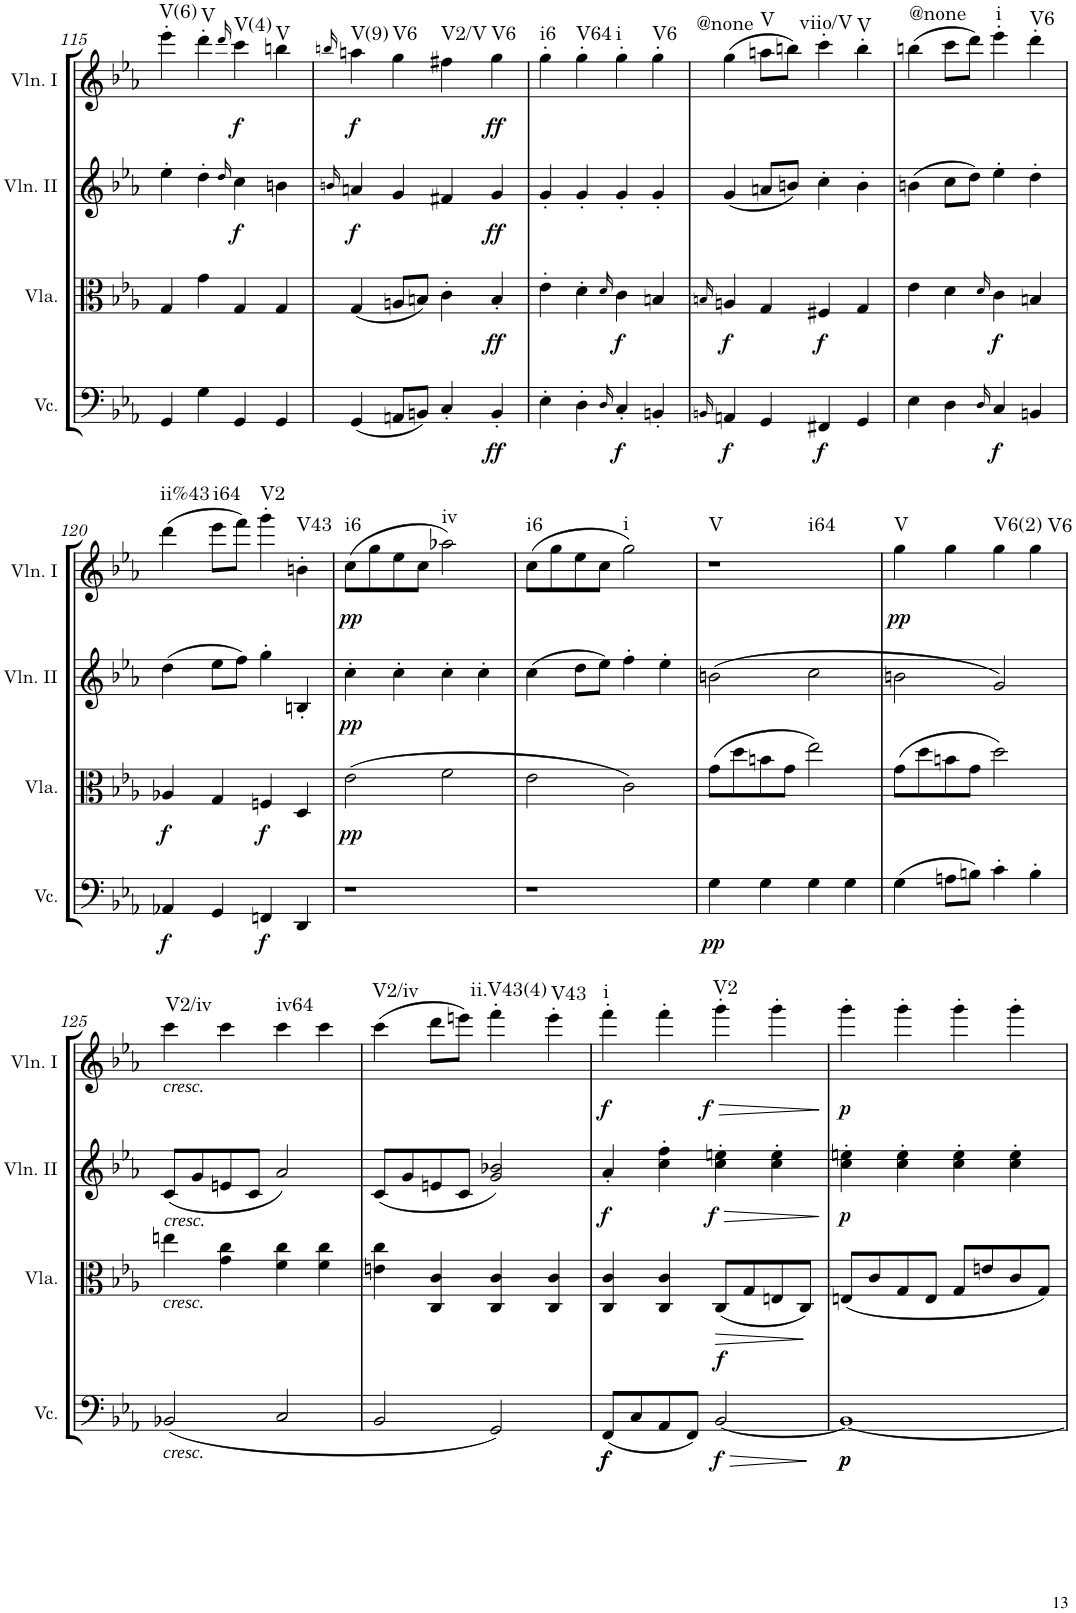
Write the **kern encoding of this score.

**kern	**dynam	**kern	**dynam	**kern	**dynam	**kern	**dynam	**harte
*part4	*part4	*part3	*part3	*part2	*part2	*part1	*part1	*part1
*staff4	*staff4	*staff3	*staff3	*staff2	*staff2	*staff1	*staff1	*
*I"Violoncello	*	*I"Viola	*	*I"Violin II	*	*I"Violin I	*	*
*I'Vc.	*	*I'Vla.	*	*I'Vln. II	*	*I'Vln. I	*	*
!!LO:PB:g=z
*clefF4	*	*clefC3	*	*clefG2	*	*clefG2	*	*
*k[b-e-a-]	*	*k[b-e-a-]	*	*k[b-e-a-]	*	*k[b-e-a-]	*	*
*M2/2	*	*M2/2	*	*M2/2	*	*M2/2	*	*
*met(c|)	*	*met(c|)	*	*met(c|)	*	*met(c|)	*	*
=115	=115	=115	=115	=115	=115	=115	=115	=115
!	!	!	!	!	!	!	!	!LO:H:kt=V(6)
4GG/	.	4G/	.	4ee-'\	.	4eee-'\	.	N
!	!	!	!	!	!	!	!	!LO:H:kt=V
4G\	.	4g\	.	4dd'\	.	4ddd'\	.	N
.	.	.	.	16qdd/	.	16qddd/	.	.
!	!	!	!	!	!LO:DY:b	!	!LO:DY:b	!LO:H:kt=V(4)
4GG/	.	4G/	.	4cc\	f	4ccc\	f	N
!	!	!	!	!	!	!	!	!LO:H:kt=V
4GG/	.	4G/	.	4bn\	.	4bbn\	.	N
=116	=116	=116	=116	=116	=116	=116	=116	=116
.	.	.	.	16qbn/	.	16qbbn/	.	.
!	!	!	!	!	!LO:DY:b	!	!LO:DY:b	!LO:H:kt=V(9)
(4GG/	.	(4G/	.	4an/	f	4aan\	f	N
!	!	!	!	!	!	!	!	!LO:H:kt=V6
8AAn/L	.	8An/L	.	4g/	.	4gg\	.	N
8BBn/J)	.	8Bn/J)	.	.	.	.	.	.
!	!	!	!	!	!	!	!	!LO:H:kt=V2/V
4C'/	.	4c'\	.	4f#X/	.	4ff#X\	.	N
!	!LO:DY:b	!	!LO:DY:b	!	!LO:DY:b	!	!LO:DY:b	!LO:H:kt=V6
4BB'/	ff	4B'/	ff	4g/	ff	4gg\	ff	N
=117	=117	=117	=117	=117	=117	=117	=117	=117
!	!	!	!	!	!	!	!	!LO:H:kt=i6
4E-'\	.	4e-'\	.	4g'/	.	4gg'\	.	N
!	!	!	!	!	!	!	!	!LO:H:kt=V64
4D'\	.	4d'\	.	4g'/	.	4gg'\	.	N
16qD/	.	16qd/	.	.	.	.	.	.
!	!LO:DY:b	!	!LO:DY:b	!	!	!	!	!LO:H:kt=i
4C'/	f	4c\	f	4g'/	.	4gg'\	.	N
!	!	!	!	!	!	!	!	!LO:H:kt=V6
4BBn'/	.	4Bn/	.	4g'/	.	4gg'\	.	N
=118	=118	=118	=118	=118	=118	=118	=118	=118
16qBBn/	.	16qBn/	.	.	.	.	.	.
!	!LO:DY:b	!	!LO:DY:b	!	!	!	!	!LO:H:kt=@none
4AAn/	f	4An/	f	(4g/	.	(4gg\	.	N
!	!	!	!	!	!	!	!	!LO:H:kt=V
4GG/	.	4G/	.	8an/L	.	8aan\L	.	N
.	.	.	.	8bn/J)	.	8bbn\J)	.	.
!	!LO:DY:b	!	!LO:DY:b	!	!	!	!	!LO:H:kt=viio/V
4FF#X/	f	4F#X/	f	4cc'\	.	4ccc'\	.	N
!	!	!	!	!	!	!	!	!LO:H:kt=V
4GG/	.	4G/	.	4b'\	.	4bb'\	.	N
=119	=119	=119	=119	=119	=119	=119	=119	=119
!	!	!	!	!	!	!	!	!LO:H:kt=@none
4E-\	.	4e-\	.	(4bn\	.	(4bbn\	.	N
4D\	.	4d\	.	8cc\L	.	8ccc\L	.	.
.	.	.	.	8dd\J)	.	8ddd\J)	.	.
16qD/	.	16qd/	.	.	.	.	.	.
!	!LO:DY:b	!	!LO:DY:b	!	!	!	!	!LO:H:kt=i
4C/	f	4c\	f	4ee-'\	.	4eee-'\	.	N
!	!	!	!	!	!	!	!	!LO:H:kt=V6
4BBn/	.	4Bn/	.	4dd'\	.	4ddd'\	.	N
!!LO:LB:g=z
=120	=120	=120	=120	=120	=120	=120	=120	=120
!	!LO:DY:b	!	!LO:DY:b	!	!	!	!	!LO:H:kt=ii%43
4AA-X/	f	4A-X/	f	(4dd\	.	(4ddd\	.	N
!	!	!	!	!	!	!	!	!LO:H:kt=i64
4GG/	.	4G/	.	8ee-\L	.	8eee-\L	.	N
.	.	.	.	8ff\J)	.	8fff\J)	.	.
!	!LO:DY:b	!	!LO:DY:b	!	!	!	!	!LO:H:kt=V2
4FFn/	f	4Fn/	f	4gg'\	.	4ggg'\	.	N
!	!	!	!	!	!	!	!	!LO:H:kt=V43
4DD/	.	4D/	.	4Bn'/	.	4bn'\	.	N
=121	=121	=121	=121	=121	=121	=121	=121	=121
!	!	!	!LO:DY:b	!	!LO:DY:b	!	!LO:DY:b	!LO:H:kt=i6
1r	.	(2e-\	pp	4cc'\	pp	(8cc\L	pp	N
.	.	.	.	.	.	8gg\	.	.
.	.	.	.	4cc'\	.	8ee-\	.	.
.	.	.	.	.	.	8cc\J	.	.
!	!	!	!	!	!	!	!	!LO:H:kt=iv
.	.	2f\	.	4cc'\	.	2aa-X\)	.	N
.	.	.	.	4cc'\	.	.	.	.
=122	=122	=122	=122	=122	=122	=122	=122	=122
!	!	!	!	!	!	!	!	!LO:H:kt=i6
1r	.	2e-\	.	(4cc\	.	(8cc\L	.	N
.	.	.	.	.	.	8gg\	.	.
.	.	.	.	8dd\L	.	8ee-\	.	.
.	.	.	.	8ee-\J)	.	8cc\J	.	.
!	!	!	!	!	!	!	!	!LO:H:kt=i
.	.	2c\)	.	4ff'\	.	2gg\)	.	N
.	.	.	.	4ee-'\	.	.	.	.
=123	=123	=123	=123	=123	=123	=123	=123	=123
!	!LO:DY:b	!	!	!	!	!	!	!LO:H:n=1:kt=V
!	!	!	!	!	!	!	!	!LO:H:n=2:kt=i64
4G\	pp	(8g\L	.	(2bn\	.	1r	.	N N
.	.	8dd\	.	.	.	.	.	.
4G\	.	8bn\	.	.	.	.	.	.
.	.	8g\J	.	.	.	.	.	.
4G\	.	2ee-\)	.	2cc\	.	.	.	.
4G\	.	.	.	.	.	.	.	.
=124	=124	=124	=124	=124	=124	=124	=124	=124
!	!	!	!	!	!	!	!LO:DY:b	!LO:H:kt=V
(4G\	.	(8g\L	.	2bn\	.	4gg\	pp	N
.	.	8dd\	.	.	.	.	.	.
8An\L	.	8bn\	.	.	.	4gg\	.	.
8Bn\J)	.	8g\J	.	.	.	.	.	.
!	!	!	!	!	!	!	!	!LO:H:kt=V6(2)
4c'\	.	2dd\)	.	2g/)	.	4gg\	.	N
!	!	!	!	!	!	!	!	!LO:H:kt=V6
4B'\	.	.	.	.	.	4gg\	.	N
!!LO:LB:g=z
=125	=125	=125	=125	=125	=125	=125	=125	=125
!	!	!	!	!	!	!LO:TX:b:i:t=cresc.	!	!
!	!	!	!	!LO:TX:b:i:t=cresc.	!	!	!	!
!	!	!LO:TX:b:i:t=cresc.	!	!	!	!	!	!
!LO:TX:b:i:t=cresc.	!	!	!	!	!	!	!	!LO:H:kt=V2/iv
(2BB-X/	.	4een\	.	(8c/L	.	4ccc\	.	N
.	.	.	.	8g/	.	.	.	.
.	.	4g\ 4cc\	.	8en/	.	4ccc\	.	.
.	.	.	.	8c/J	.	.	.	.
!	!	!	!	!	!	!	!	!LO:H:kt=iv64
2C/	.	4f\ 4cc\	.	2a-/)	.	4ccc\	.	N
.	.	4f\ 4cc\	.	.	.	4ccc\	.	.
=126	=126	=126	=126	=126	=126	=126	=126	=126
!	!	!	!	!	!	!	!	!LO:H:kt=V2/iv
2BB-/	.	4en\ 4cc\	.	(8c/L	.	(4ccc\	.	N
.	.	.	.	8g/	.	.	.	.
.	.	4C/ 4c/	.	8en/	.	8ddd\L	.	.
.	.	.	.	8c/J	.	8eeen\J)	.	.
!	!	!	!	!	!	!	!	!LO:H:kt=ii.V43(4)
2GG/)	.	4C/ 4c/	.	2g/ 2b-X/)	.	4fff'\	.	N
!	!	!	!	!	!	!	!	!LO:H:kt=V43
.	.	4C/ 4c/	.	.	.	4eee'\	.	N
=127	=127	=127	=127	=127	=127	=127	=127	=127
!	!LO:DY:b	!	!	!	!	!	!	!
!	!LO:DY:n=1:b	!	!	!	!LO:DY:b	!	!LO:DY:b	!LO:H:kt=i
(8FF/L	f f	4C/ 4c/	.	4a-'/	f	4fff'\	f	N
8C/	.	.	.	.	.	.	.	.
8AA-/	.	4C/ 4c/	.	4cc\' 4ff\'	.	4fff'\	.	.
8FF/J)	.	.	.	.	.	.	.	.
!	!LO:HP:b	!	!LO:HP:b	!	!LO:HP:b	!	!LO:HP:b	!
!	!LO:DY:n=2:b	!	!	!	!	!	!	!
!	!LO:DY:n=3:a	!	!	!	!LO:DY:n=1:b	!	!LO:DY:n=1:b	!LO:H:kt=V2
[2BB-/	> f f	(8C/L	>	4cc\' 4een\'	> f	4ggg'\	> f	N
.	.	8G/	.	.	.	.	.	.
.	.	8En/	.	4cc\' 4ee\'	.	4ggg'\	.	.
.	.	8C/J)	.	.	.	.	.	.
.	]	.	]	.	]	.	]	.
=128	=128	=128	=128	=128	=128	=128	=128	=128
!	!LO:DY:b	!	!	!	!	!	!	!
!	!LO:DY:n=1:b	!	!	!	!LO:DY:b	!	!LO:DY:b	!
1BB-_	p p	(8En/L	.	4cc\' 4een\'	p	4ggg'\	p	.
.	.	8c/	.	.	.	.	.	.
.	.	8G/	.	4cc\' 4ee\'	.	4ggg'\	.	.
.	.	8E/J	.	.	.	.	.	.
.	.	8G/L	.	4cc\' 4ee\'	.	4ggg'\	.	.
.	.	8en/	.	.	.	.	.	.
.	.	8c/	.	4cc\' 4ee\'	.	4ggg'\	.	.
.	.	8G/J)	.	.	.	.	.	.
=	=	=	=	=	=	=	=	=
*-	*-	*-	*-	*-	*-	*-	*-	*-
